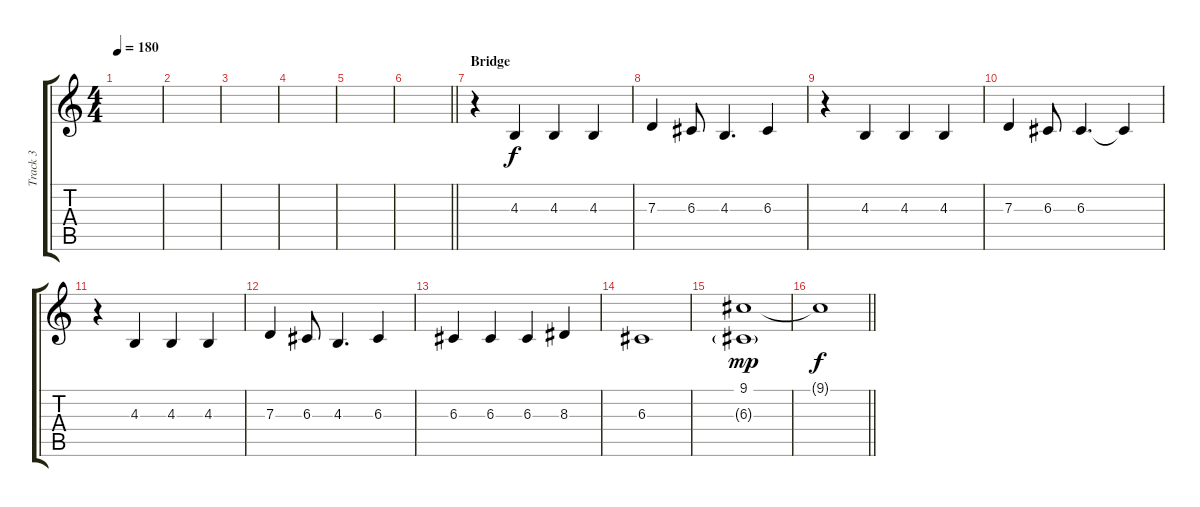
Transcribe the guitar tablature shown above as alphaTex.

\track ("Track 3" "Track 3") {instrument lead2sawtooth}
\staff {score tabs}
\tuning (E4 B3 G3 D3 A2 E2) {hide}
\ts (4 4)
\tempo 180
\clef g2
\ks c
|
|
|
|
|
\barLineRight lightlight
|
\section ("" "Bridge")
r.4 4.3.4 4.3.4 4.3.4 |
7.3.4 6.3.8 4.3.4{d} 6.3.4 |
r.4 4.3.4 4.3.4 4.3.4 |
7.3.4 6.3.8 6.3.4{d} 6.3{t}.4 |
r.4 4.3.4 4.3.4 4.3.4 |
7.3.4 6.3.8 4.3.4{d} 6.3.4 |
6.3.4 6.3.4 6.3.4 8.3.4 |
6.3.1 |
(9.1 6.3{g}).1{dy mp} |
\barLineRight lightlight
9.1{t}.1{dy f}
